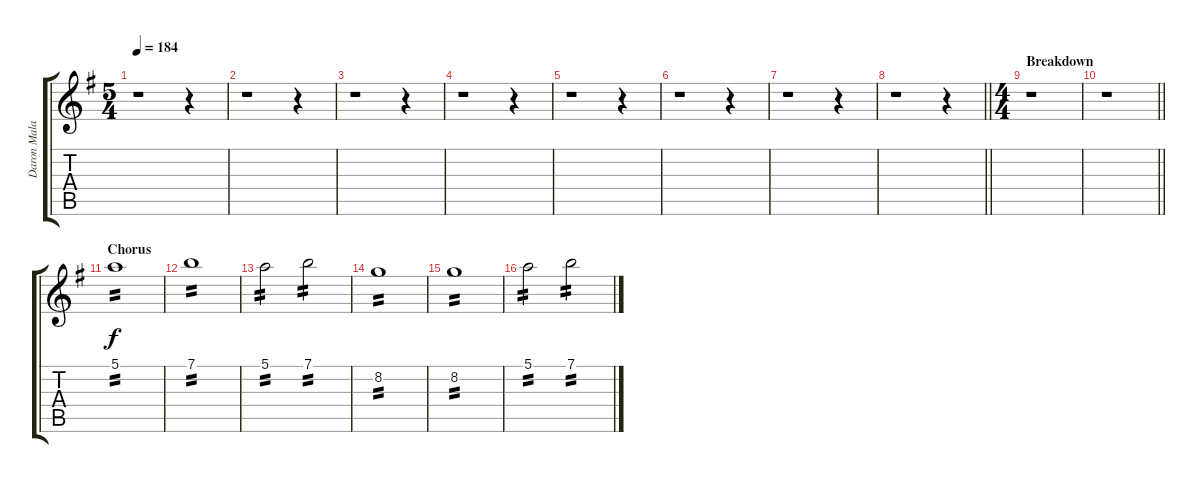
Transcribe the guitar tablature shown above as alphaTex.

\track ("Daron Malakian [Guitar 5]" "Daron Mala") {instrument distortionguitar}
\staff {score tabs}
\tuning (E4 B3 G3 D3 A2 E2) {hide}
\ts (5 4)
\tempo 184
\clef g2
\ks eminor
r.1{dy f} r.4 |
r.1 r.4 |
r.1 r.4 |
r.1 r.4 |
r.1 r.4 |
r.1 r.4 |
r.1 r.4 |
\barLineRight lightlight
r.1 r.4 |
\ts (4 4)
\section ("" "Breakdown")
r.1 |
\barLineRight lightlight
r.1 |
\section ("" "Chorus")
5.1.1{tp 2} |
7.1.1{tp 2} |
5.1.2{tp 2} 7.1.2{tp 2} |
8.2.1{tp 2} |
8.2.1{tp 2} |
5.1.2{tp 2} 7.1.2{tp 2}
